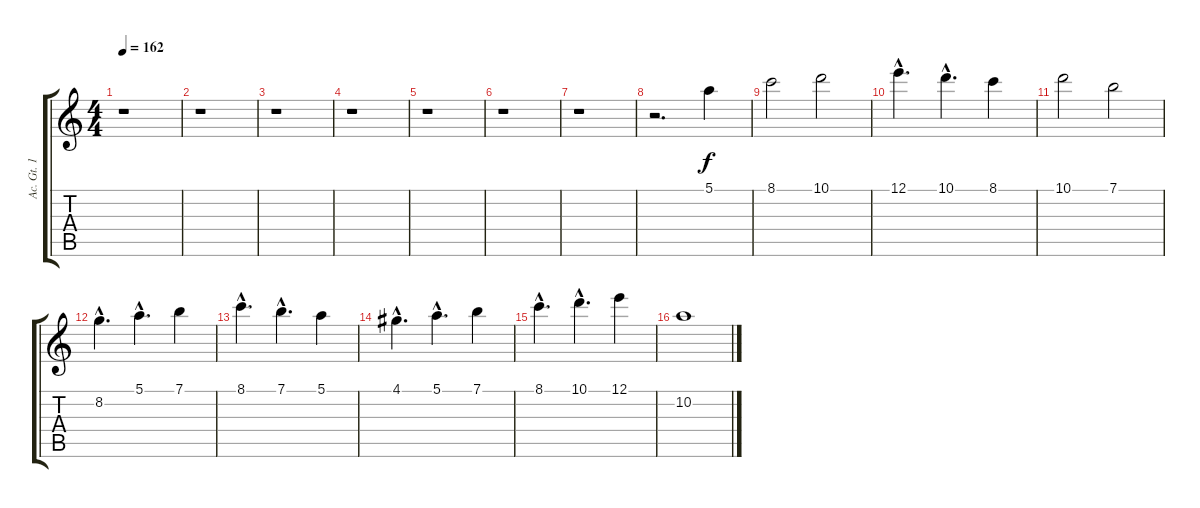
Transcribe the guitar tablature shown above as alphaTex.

\track ("Ac. Gt. 1" "Ac. Gt. 1") {instrument acousticguitarsteel}
\staff {score tabs}
\tuning (E4 B3 G3 D3 A2 E2) {hide}
\ts (4 4)
\tempo 162
\clef g2
\ks c
r.1{dy f} |
r.1 |
r.1 |
r.1 |
r.1 |
r.1 |
r.1 |
r.2{d} 5.1.4 |
8.1.2 10.1.2 |
12.1{hac}.4{d} 10.1{hac}.4{d} 8.1.4 |
10.1.2 7.1.2 |
8.2{hac}.4{d} 5.1{hac}.4{d} 7.1.4 |
8.1{hac}.4{d} 7.1{hac}.4{d} 5.1.4 |
4.1{hac}.4{d} 5.1{hac}.4{d} 7.1.4 |
8.1{hac}.4{d} 10.1{hac}.4{d} 12.1.4 |
10.2.1
